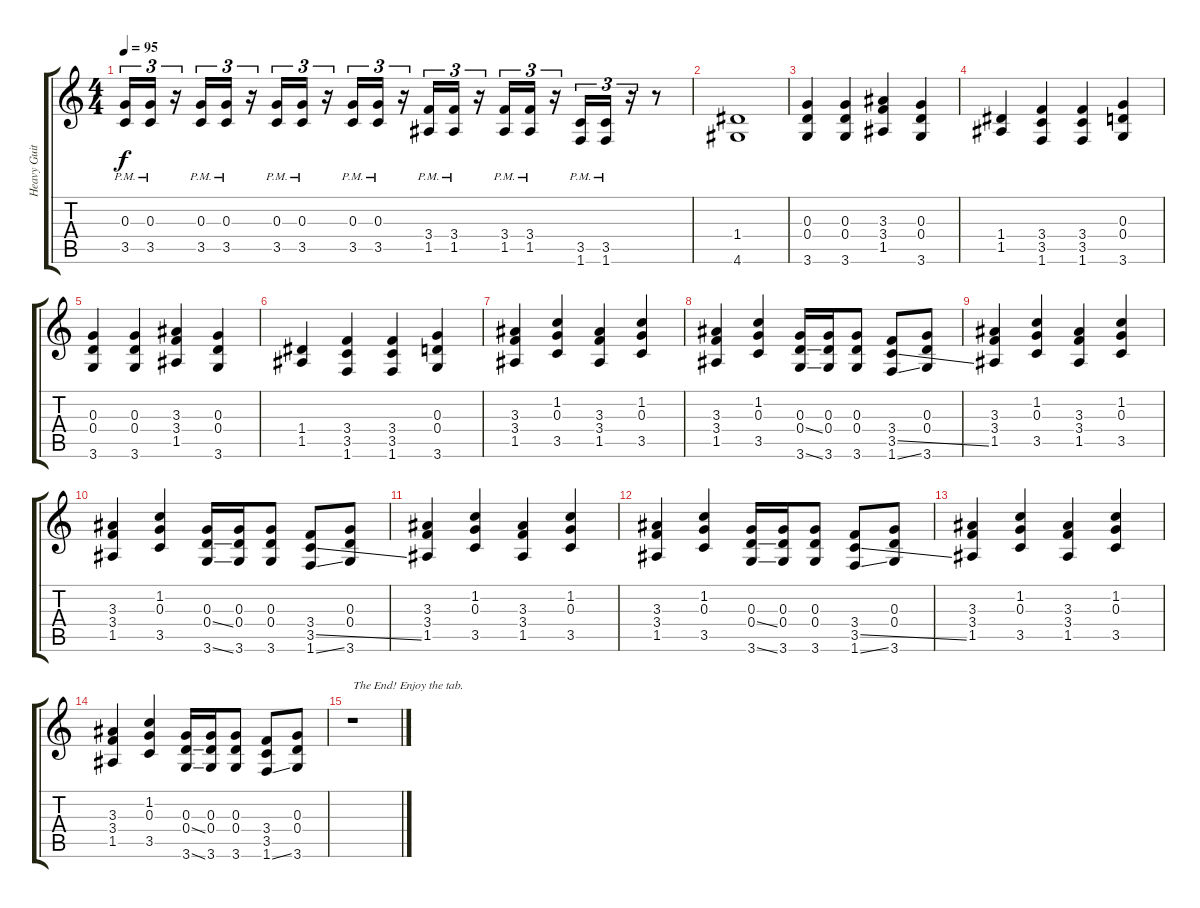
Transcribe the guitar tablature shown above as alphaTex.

\track ("Heavy Guitar" "Heavy Guit") {instrument distortionguitar}
\staff {score tabs}
\tuning (E4 B3 G3 D3 A2 E2) {hide}
\ts (4 4)
\tempo 95
\clef g2
\ks c
(0.3{pm} 3.5{pm}).16{tu (3 2) dy f} (0.3{pm} 3.5{pm}).16{tu (3 2)} r.16{tu (3 2)} (0.3{pm} 3.5{pm}).16{tu (3 2)} (0.3{pm} 3.5{pm}).16{tu (3 2)} r.16{tu (3 2)} (0.3{pm} 3.5{pm}).16{tu (3 2)} (0.3{pm} 3.5{pm}).16{tu (3 2)} r.16{tu (3 2)} (0.3{pm} 3.5{pm}).16{tu (3 2)} (0.3{pm} 3.5{pm}).16{tu (3 2)} r.16{tu (3 2)} (3.4{pm} 1.5{pm}).16{tu (3 2)} (3.4{pm} 1.5{pm}).16{tu (3 2)} r.16{tu (3 2)} (3.4{pm} 1.5{pm}).16{tu (3 2)} (3.4{pm} 1.5{pm}).16{tu (3 2)} r.16{tu (3 2)} (3.5{pm} 1.6{pm}).16{tu (3 2)} (3.5{pm} 1.6{pm}).16{tu (3 2)} r.16{tu (3 2)} r.8 |
(1.4 4.6).1 |
(0.3 0.4 3.6).4 (0.3 0.4 3.6).4 (3.3 3.4 1.5).4 (0.3 0.4 3.6).4 |
(1.4 1.5).4 (3.4 3.5 1.6).4 (3.4 3.5 1.6).4 (0.3 0.4 3.6).4 |
(0.3 0.4 3.6).4 (0.3 0.4 3.6).4 (3.3 3.4 1.5).4 (0.3 0.4 3.6).4 |
(1.4 1.5).4 (3.4 3.5 1.6).4 (3.4 3.5 1.6).4 (0.3 0.4 3.6).4 |
(3.3 3.4 1.5).4 (1.2 0.3 3.5).4 (3.3 3.4 1.5).4 (1.2 0.3 3.5).4 |
(3.3 3.4 1.5).4 (1.2 0.3 3.5).4 (0.3 0.4{ss} 3.6{ss}).16 (0.3 0.4 3.6).16 (0.3 0.4 3.6).8 (3.4 3.5{ss} 1.6{ss}).8 (0.3 0.4 3.6).8 |
(3.3 3.4 1.5).4 (1.2 0.3 3.5).4 (3.3 3.4 1.5).4 (1.2 0.3 3.5).4 |
(3.3 3.4 1.5).4 (1.2 0.3 3.5).4 (0.3 0.4{ss} 3.6{ss}).16 (0.3 0.4 3.6).16 (0.3 0.4 3.6).8 (3.4 3.5{ss} 1.6{ss}).8 (0.3 0.4 3.6).8 |
(3.3 3.4 1.5).4 (1.2 0.3 3.5).4 (3.3 3.4 1.5).4 (1.2 0.3 3.5).4 |
(3.3 3.4 1.5).4 (1.2 0.3 3.5).4 (0.3 0.4{ss} 3.6{ss}).16 (0.3 0.4 3.6).16 (0.3 0.4 3.6).8 (3.4 3.5{ss} 1.6{ss}).8 (0.3 0.4 3.6).8 |
(3.3 3.4 1.5).4 (1.2 0.3 3.5).4 (3.3 3.4 1.5).4 (1.2 0.3 3.5).4 |
(3.3 3.4 1.5).4 (1.2 0.3 3.5).4 (0.3 0.4{ss} 3.6{ss}).16 (0.3 0.4 3.6).16 (0.3 0.4 3.6).8 (3.4 3.5 1.6{ss}).8 (0.3 0.4 3.6).8 |
r.1{txt "The End! Enjoy the tab."}
